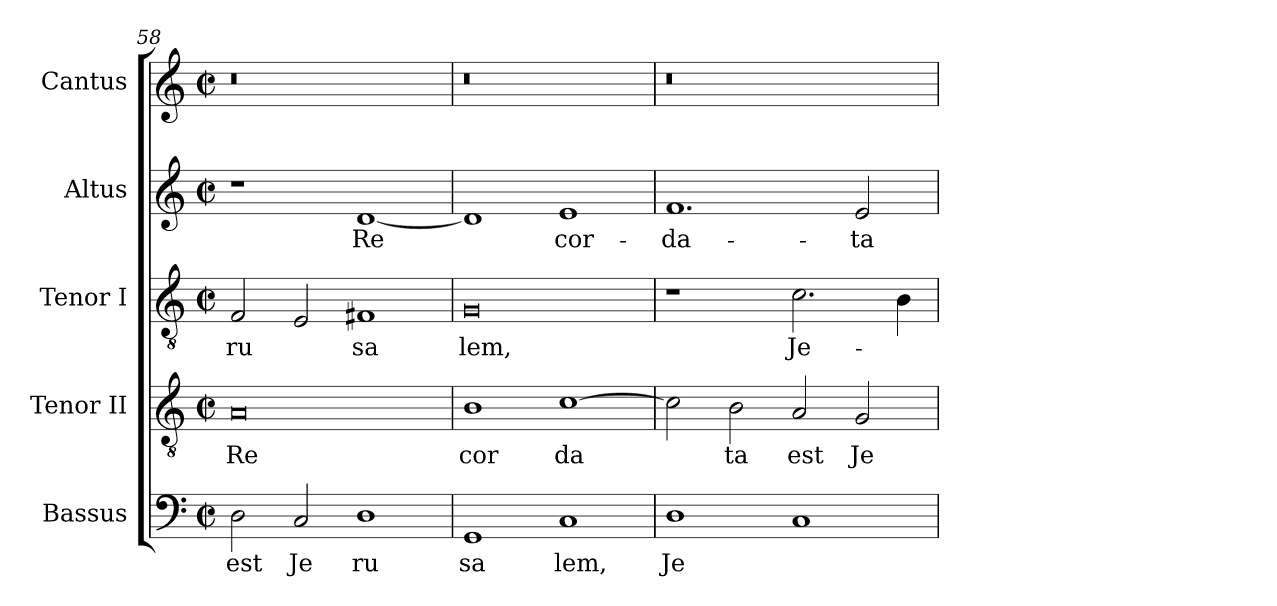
**kern	**text	**kern	**text	**kern	**text	**kern	**text	**kern
*part5	*part5	*part4	*part4	*part3	*part3	*part2	*part2	*part1
*staff5	*staff5	*staff4	*staff4	*staff3	*staff3	*staff2	*staff2	*staff1
*I"Bassus	*	*I"Tenor II	*	*I"Tenor I	*	*I"Altus	*	*I"Cantus
*clefF4	*	*clefGv2	*	*clefGv2	*	*clefG2	*	*clefG2
*M2/2	*	*M2/2	*	*M2/2	*	*M2/2	*	*M2/2
*met(c|)	*	*met(c|)	*	*met(c|)	*	*met(c|)	*	*met(c|)
=58	=58	=58	=58	=58	=58	=58	=58	=58
!	!LO:LY:b:cj	!	!LO:LY:b:cj	!	!LO:LY:b:cj	!	!	!
2D\	est	0A	Re	2F/	ru	1r	.	0r
!	!LO:LY:b:cj	!	!	!	!	!	!	!
2C/	Je	.	.	2E/	.	.	.	.
!	!LO:LY:b:cj	!	!	!	!LO:LY:b:cj	!	!LO:LY:b:cj	!
1D	ru	.	.	1F#X	sa	[>1d	Re	.
!!LO:LB:g=z
=59	=59	=59	=59	=59	=59	=59	=59	=59
!	!LO:LY:b:cj	!	!LO:LY:b:cj	!	!LO:LY:b:cj	!	!	!
1GG	sa	1B	cor	0G	lem,	1d]	.	0r
!	!LO:LY:b:cj	!	!LO:LY:b:cj	!	!	!	!LO:LY:b:cj	!
1C	lem,	[>1c	da	.	.	1e	cor-	.
=60	=60	=60	=60	=60	=60	=60	=60	=60
!	!LO:LY:b:cj	!	!	!	!	!	!LO:LY:b:cj	!
1D	Je	2c\]	.	1r	.	1.f	-da-	0r
!	!	!	!LO:LY:b:cj	!	!	!	!	!
.	.	2B\	ta	.	.	.	.	.
!	!	!	!LO:LY:b:cj	!	!LO:LY:b:cj	!	!	!
1C	.	2A/	est	2.c\	Je-	.	.	.
!	!	!	!LO:LY:b:cj	!	!	!	!LO:LY:b:cj	!
.	.	2G/	Je	.	.	2e/	-ta	.
.	.	.	.	4B\	.	.	.	.
=	=	=	=	=	=	=	=	=
*-	*-	*-	*-	*-	*-	*-	*-	*-
